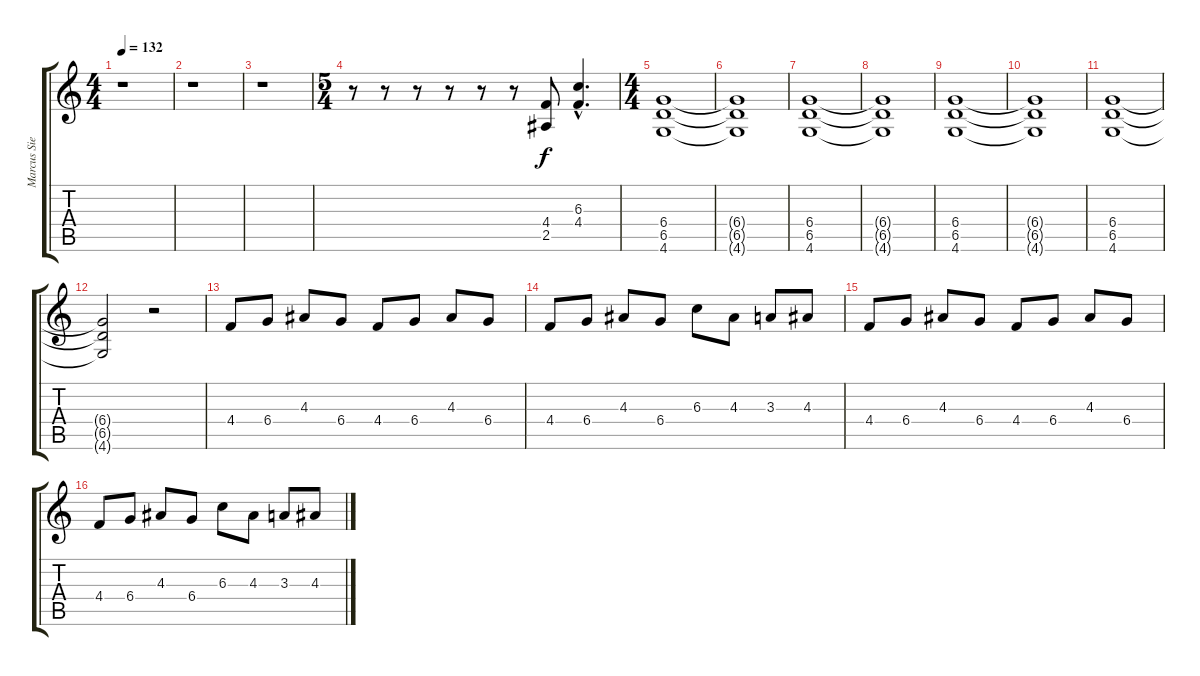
\track ("Marcus Siepen" "Marcus Sie") {instrument distortionguitar}
\staff {score tabs}
\tuning (Eb4 Bb3 Gb3 Db3 Ab2 Eb2) {hide}
\ts (4 4)
\tempo 132
\clef g2
\ks c
r.1{dy f instrument distortionguitar} |
r.1 |
r.1 |
\ts (5 4)
r.8 r.8 r.8 r.8 r.8 r.8 (4.4 2.5).8 (6.3{hac} 4.4{hac}).4{d} |
\ts (4 4)
(6.4 6.5 4.6).1 |
(6.4{t} 6.5{t} 4.6{t}).1 |
(6.4 6.5 4.6).1 |
(6.4{t} 6.5{t} 4.6{t}).1 |
(6.4 6.5 4.6).1 |
(6.4{t} 6.5{t} 4.6{t}).1 |
(6.4 6.5 4.6).1 |
(6.4{t} 6.5{t} 4.6{t}).2 r.2 |
4.4.8 6.4.8 4.3.8 6.4.8 4.4.8 6.4.8 4.3.8 6.4.8 |
4.4.8 6.4.8 4.3.8 6.4.8 6.3.8 4.3.8 3.3.8 4.3.8 |
4.4.8 6.4.8 4.3.8 6.4.8 4.4.8 6.4.8 4.3.8 6.4.8 |
4.4.8 6.4.8 4.3.8 6.4.8 6.3.8 4.3.8 3.3.8 4.3.8
